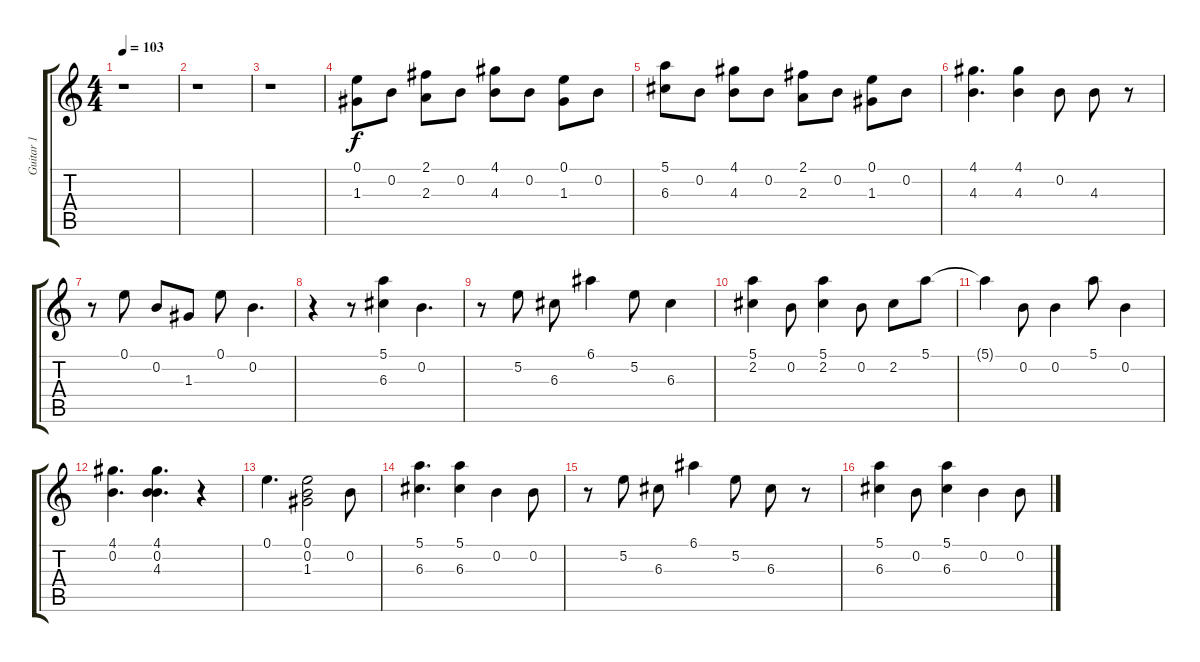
\track ("Guitar 1" "Guitar 1") {instrument electricguitarjazz}
\staff {score tabs}
\tuning (E4 B3 G3 D3 A2 E2) {hide}
\ts (4 4)
\tempo 103
\clef g2
\ks c
r.1{dy f instrument electricguitarjazz} |
r.1 |
r.1 |
(0.1 1.3).8 0.2.8 (2.1 2.3).8 0.2.8 (4.1 4.3).8 0.2.8 (0.1 1.3).8 0.2.8 |
(5.1 6.3).8 0.2.8 (4.1 4.3).8 0.2.8 (2.1 2.3).8 0.2.8 (0.1 1.3).8 0.2.8 |
(4.1 4.3).4{d} (4.1 4.3).4 0.2.8 4.3.8 r.8 |
r.8 0.1.8 0.2.8 1.3.8 0.1.8 0.2.4{d} |
r.4 r.8 (5.1 6.3).4 0.2.4{d} |
r.8 5.2.8 6.3.8 6.1.4 5.2.8 6.3.4 |
(5.1 2.2).4 0.2.8 (5.1 2.2).4 0.2.8 2.2.8 5.1.8 |
5.1{t}.4 0.2.8 0.2.4 5.1.8 0.2.4 |
(4.1 0.2).4{d} (4.1 0.2 4.3).4{d} r.4 |
0.1.4{d} (0.1 0.2 1.3).2 0.2.8 |
(5.1 6.3).4{d} (5.1 6.3).4 0.2.4 0.2.8 |
r.8 5.2.8 6.3.8 6.1.4 5.2.8 6.3.8 r.8 |
(5.1 6.3).4 0.2.8 (5.1 6.3).4 0.2.4 0.2.8
